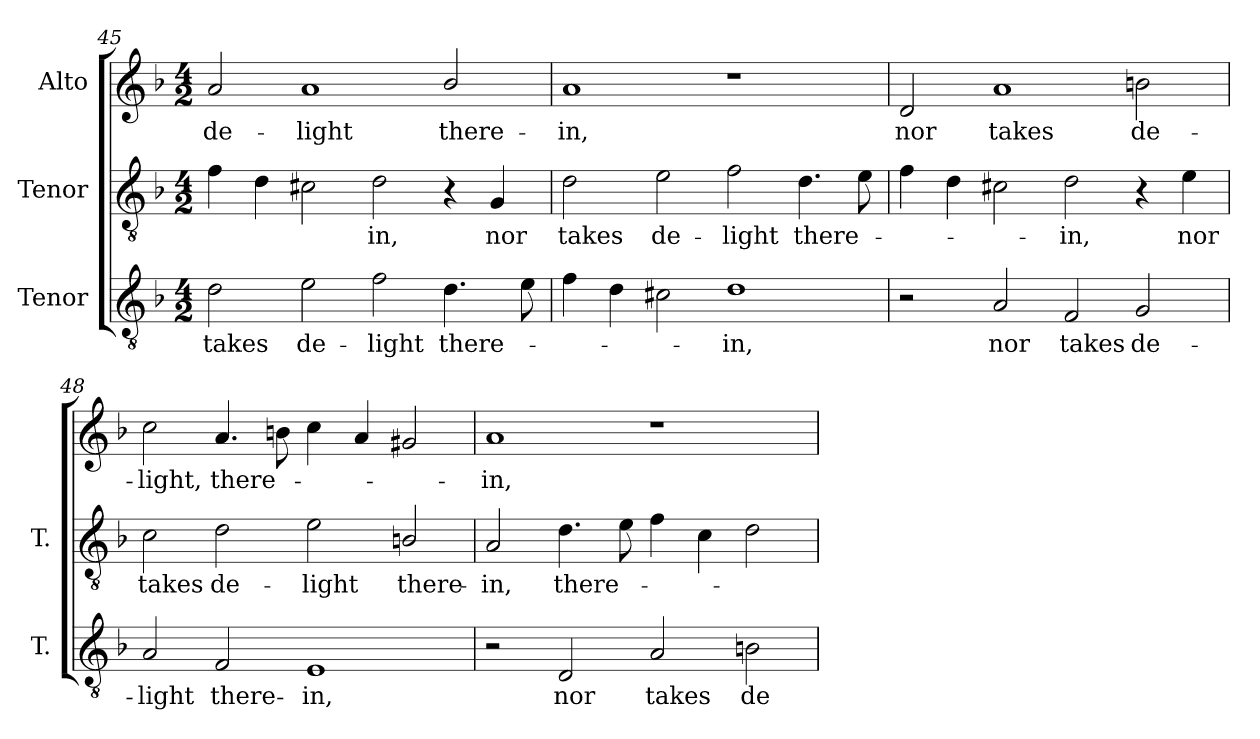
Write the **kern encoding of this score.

**kern	**text	**kern	**text	**kern	**text
*part3	*part3	*part2	*part2	*part1	*part1
*staff3	*staff3	*staff2	*staff2	*staff1	*staff1
*I"Tenor	*	*I"Tenor	*	*I"Alto	*
*I'T.	*	*I'T.	*	*	*
!!LO:PB:g=z
*clefGv2	*	*clefGv2	*	*clefG2	*
*ITrd7c12	*	*ITrd7c12	*	*	*
*k[b-]	*	*k[b-]	*	*k[b-]	*
*F:	*	*F:	*	*F:	*
*M4/2	*	*M4/2	*	*M4/2	*
=45	=45	=45	=45	=45	=45
!	!LO:LY:b:color=#000000	!	!	!	!
!	!	!	!	!	!LO:LY:b:color=#000000
2Di\	takes	4Fi\	.	2ai/	de-
.	.	4Di\	.	.	.
!	!LO:LY:b:color=#000000	!	!	!	!
!	!	!	!	!	!LO:LY:b:color=#000000
2Ei\	de-	2C#Xi\	.	1ai	-light
!	!LO:LY:b:color=#000000	!	!	!	!
!	!	!	!LO:LY:b:color=#000000	!	!
2Fi\	-light	2Di\	-in,	.	.
!	!LO:LY:b:color=#000000	!	!	!	!
!	!	!	!	!	!LO:LY:b:color=#000000
4.Di\	there-	4r	.	2b-i/	there-
!	!	!	!LO:LY:b:color=#000000	!	!
.	.	4GGi/	nor	.	.
8Ei\	.	.	.	.	.
=46	=46	=46	=46	=46	=46
!	!	!	!LO:LY:b:color=#000000	!	!
!	!	!	!	!	!LO:LY:b:color=#000000
4Fi\	.	2Di\	takes	1ai	-in,
4Di\	.	.	.	.	.
!	!	!	!LO:LY:b:color=#000000	!	!
2C#Xi\	.	2Ei\	de-	.	.
!	!LO:LY:b:color=#000000	!	!	!	!
!	!	!	!LO:LY:b:color=#000000	!	!
1Di	-in,	2Fi\	-light	1r	.
!	!	!	!LO:LY:b:color=#000000	!	!
.	.	4.Di\	there-	.	.
.	.	8Ei\	.	.	.
=47	=47	=47	=47	=47	=47
!	!	!	!	!	!LO:LY:b:color=#000000
2r	.	4Fi\	.	2di/	nor
.	.	4Di\	.	.	.
!	!LO:LY:b:color=#000000	!	!	!	!
!	!	!	!	!	!LO:LY:b:color=#000000
2AAi/	nor	2C#Xi\	.	1ai	takes
!	!LO:LY:b:color=#000000	!	!	!	!
!	!	!	!LO:LY:b:color=#000000	!	!
2FFi/	takes	2Di\	-in,	.	.
!	!LO:LY:b:color=#000000	!	!	!	!
!	!	!	!	!	!LO:LY:b:color=#000000
2GGi/	de-	4r	.	2bni\	de-
!	!	!	!LO:LY:b:color=#000000	!	!
.	.	4Ei\	nor	.	.
=48	=48	=48	=48	=48	=48
!	!LO:LY:b:color=#000000	!	!	!	!
!	!	!	!LO:LY:b:color=#000000	!	!
!	!	!	!	!	!LO:LY:b:color=#000000
2AAi/	-light	2Ci\	takes	2cci\	-light,
!	!LO:LY:b:color=#000000	!	!	!	!
!	!	!	!LO:LY:b:color=#000000	!	!
!	!	!	!	!	!LO:LY:b:color=#000000
2FFi/	there-	2Di\	de-	4.ai/	there-
.	.	.	.	8bni\	.
!	!LO:LY:b:color=#000000	!	!	!	!
!	!	!	!LO:LY:b:color=#000000	!	!
1EEi	-in,	2Ei\	-light	4cci\	.
.	.	.	.	4ai/	.
!	!	!	!LO:LY:b:color=#000000	!	!
.	.	2BBni/	there-	2g#Xi/	.
!!LO:LB:g=z
=49	=49	=49	=49	=49	=49
!	!	!	!LO:LY:b:color=#000000	!	!
!	!	!	!	!	!LO:LY:b:color=#000000
2r	.	2AAi/	-in,	1ai	-in,
!	!LO:LY:b:color=#000000	!	!	!	!
!	!	!	!LO:LY:b:color=#000000	!	!
2DDi/	nor	4.Di\	there-	.	.
.	.	8Ei\	.	.	.
!	!LO:LY:b:color=#000000	!	!	!	!
2AAi/	takes	4Fi\	.	1r	.
.	.	4Ci\	.	.	.
!	!LO:LY:b:color=#000000	!	!	!	!
2BBni\	de-	2Di\	.	.	.
=	=	=	=	=	=
*-	*-	*-	*-	*-	*-
